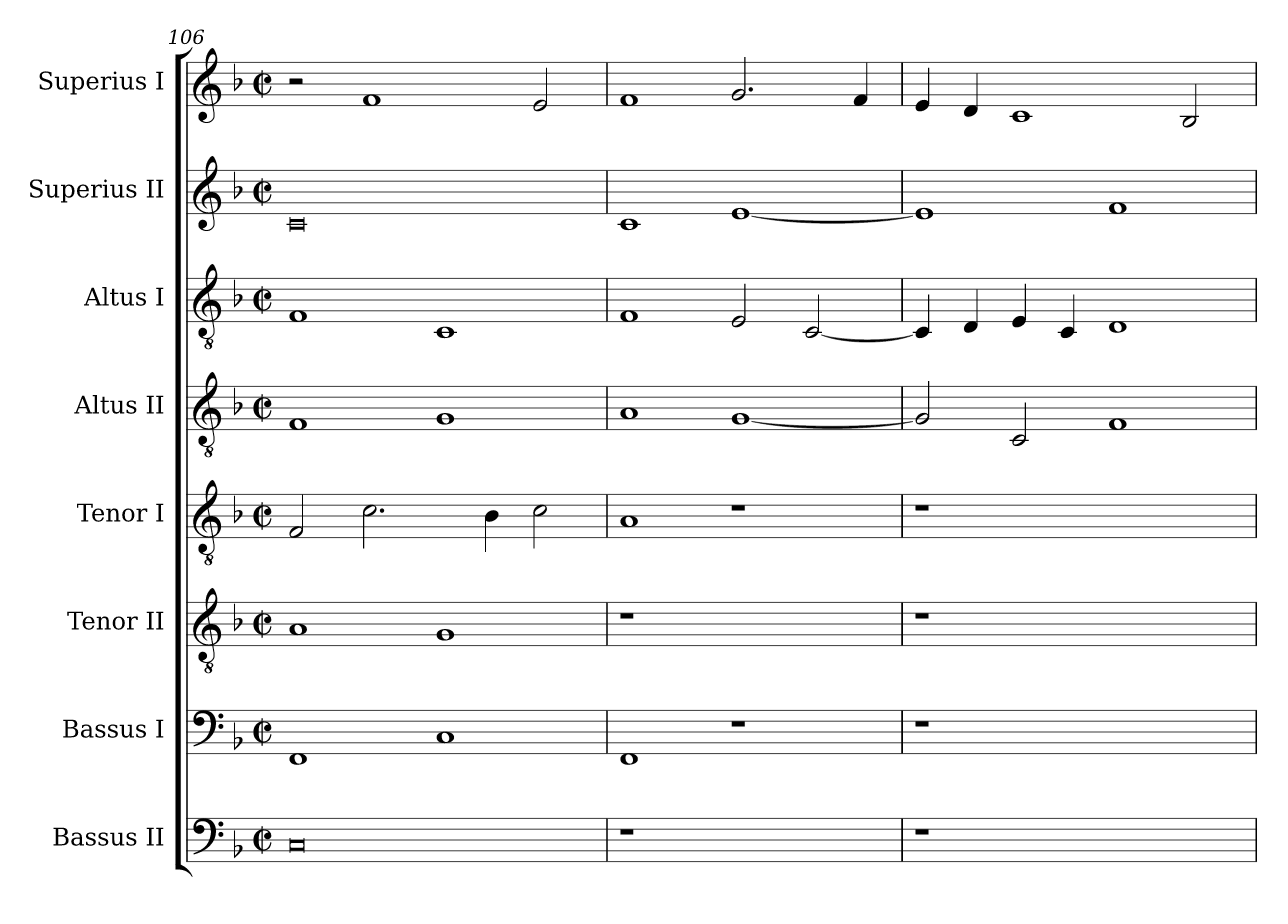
**kern	**kern	**kern	**kern	**kern	**kern	**kern	**kern
*part8	*part7	*part6	*part5	*part4	*part3	*part2	*part1
*staff8	*staff7	*staff6	*staff5	*staff4	*staff3	*staff2	*staff1
*I"Bassus II	*I"Bassus I	*I"Tenor II	*I"Tenor I	*I"Altus II	*I"Altus I	*I"Superius II	*I"Superius I
*I'B.s.	*	*	*	*I'A.s.	*	*I'S.s.	*I'S.p.
*clefF4	*clefF4	*clefGv2	*clefGv2	*clefGv2	*clefGv2	*clefG2	*clefG2
*	*	*ITrd7c12	*ITrd7c12	*ITrd7c12	*ITrd7c12	*	*
*k[b-]	*k[b-]	*k[b-]	*k[b-]	*k[b-]	*k[b-]	*k[b-]	*k[b-]
*F:	*F:	*F:	*F:	*F:	*F:	*F:	*F:
*M2/2	*M2/2	*M2/2	*M2/2	*M2/2	*M2/2	*M2/2	*M2/2
*met(c|)	*met(c|)	*met(c|)	*met(c|)	*met(c|)	*met(c|)	*met(c|)	*met(c|)
=106	=106	=106	=106	=106	=106	=106	=106
0Ci	1FFi	1AAi	2FFi/	1FFi	1FFi	0ci	2r
.	.	.	2.Ci\	.	.	.	1fi
.	1Ci	1GGi	.	1GGi	1CCi	.	.
.	.	.	4BB-i\	.	.	.	.
.	.	.	2Ci\	.	.	.	2ei/
=107	=107	=107	=107	=107	=107	=107	=107
!LO:N:vis=1	!	!LO:N:vis=1	!	!	!	!	!
1r	1FFi	1r	1AAi	1AAi	1FFi	1ci	1fi
1ryy	1r	1ryy	1r	[<1GGi	2EEi/	[<1ei	2.gi/
.	.	.	.	.	[<2CCi/	.	.
.	.	.	.	.	.	.	4fi/
=108	=108	=108	=108	=108	=108	=108	=108
!LO:N:vis=1	!LO:N:vis=1	!LO:N:vis=1	!LO:N:vis=1	!	!	!	!
1r	1r	1r	1r	2GGi/]	4CCi/]	1ei]	4ei/
.	.	.	.	.	4DDi/	.	4di/
.	.	.	.	2CCi/	4EEi/	.	1ci
.	.	.	.	.	4CCi/	.	.
1ryy	1ryy	1ryy	1ryy	1FFi	1DDi	1fi	.
.	.	.	.	.	.	.	2B-i/
=	=	=	=	=	=	=	=
*-	*-	*-	*-	*-	*-	*-	*-
